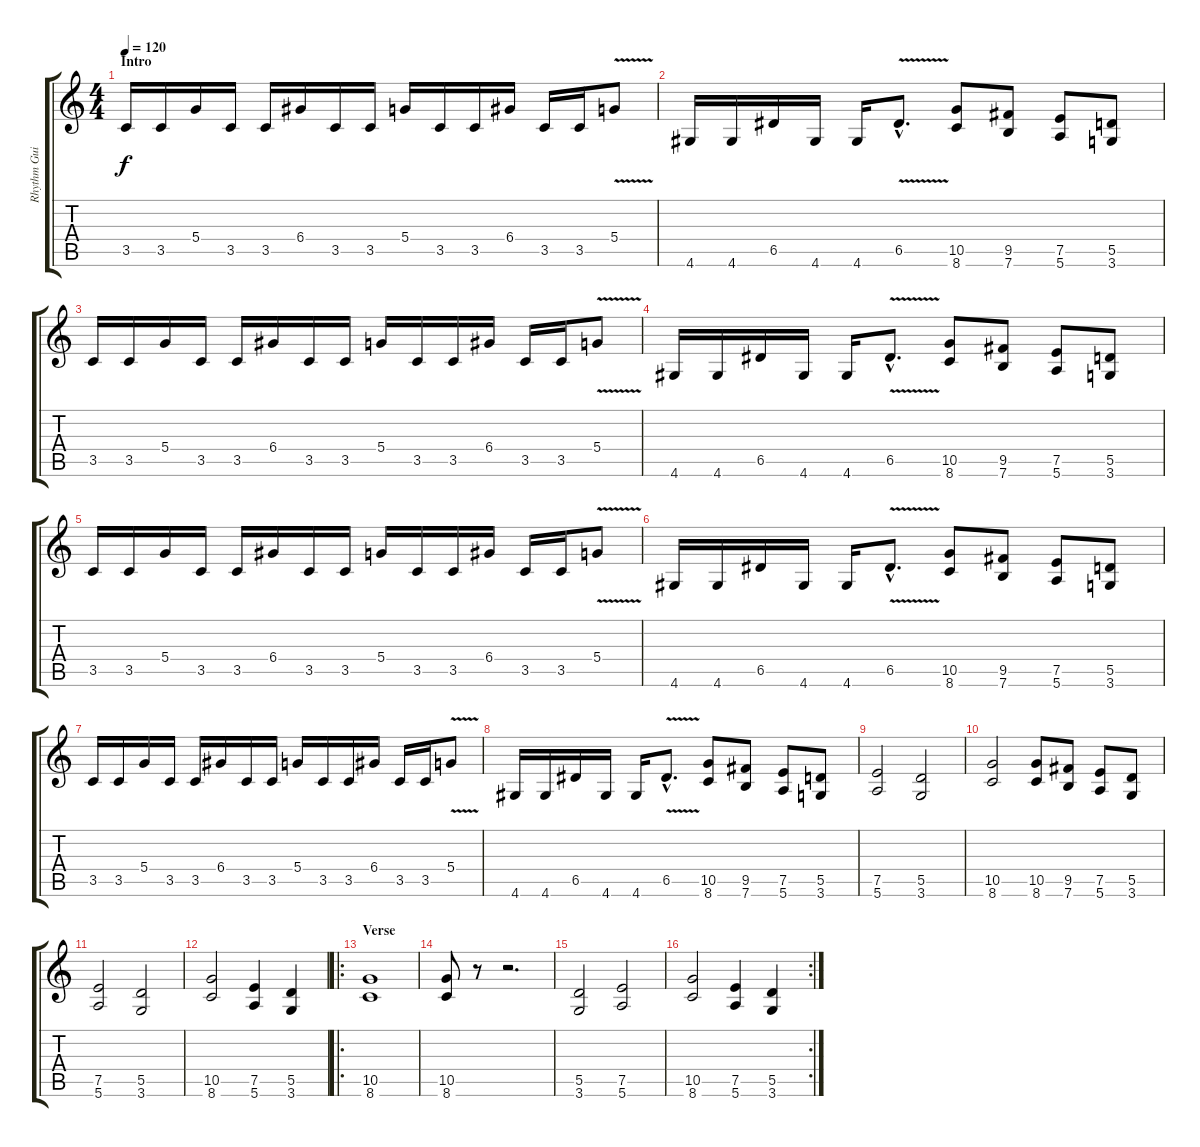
\track ("Rhythm Guitar" "Rhythm Gui") {instrument overdrivenguitar}
\staff {score tabs}
\tuning (E4 B3 G3 D3 A2 E2) {hide}
\ts (4 4)
\section ("" "Intro")
\tempo 120
\clef g2
\ks c
3.5.16{dy f instrument overdrivenguitar} 3.5.16 5.4.16 3.5.16 3.5.16 6.4.16 3.5.16 3.5.16 5.4.16 3.5.16 3.5.16 6.4.16 3.5.16 3.5.16 5.4{v}.8 |
4.6.16 4.6.16 6.5.16 4.6.16 4.6.16 6.5{v hac}.8{d} (10.5 8.6).8 (9.5 7.6).8 (7.5 5.6).8 (5.5 3.6).8 |
3.5.16 3.5.16 5.4.16 3.5.16 3.5.16 6.4.16 3.5.16 3.5.16 5.4.16 3.5.16 3.5.16 6.4.16 3.5.16 3.5.16 5.4{v}.8 |
4.6.16 4.6.16 6.5.16 4.6.16 4.6.16 6.5{v hac}.8{d} (10.5 8.6).8 (9.5 7.6).8 (7.5 5.6).8 (5.5 3.6).8 |
3.5.16 3.5.16 5.4.16 3.5.16 3.5.16 6.4.16 3.5.16 3.5.16 5.4.16 3.5.16 3.5.16 6.4.16 3.5.16 3.5.16 5.4{v}.8 |
4.6.16 4.6.16 6.5.16 4.6.16 4.6.16 6.5{v hac}.8{d} (10.5 8.6).8 (9.5 7.6).8 (7.5 5.6).8 (5.5 3.6).8 |
3.5.16 3.5.16 5.4.16 3.5.16 3.5.16 6.4.16 3.5.16 3.5.16 5.4.16 3.5.16 3.5.16 6.4.16 3.5.16 3.5.16 5.4{v}.8 |
4.6.16 4.6.16 6.5.16 4.6.16 4.6.16 6.5{v hac}.8{d} (10.5 8.6).8 (9.5 7.6).8 (7.5 5.6).8 (5.5 3.6).8 |
(7.5 5.6).2 (5.5 3.6).2 |
(10.5 8.6).2 (10.5 8.6).8 (9.5 7.6).8 (7.5 5.6).8 (5.5 3.6).8 |
(7.5 5.6).2 (5.5 3.6).2 |
(10.5 8.6).2 (7.5 5.6).4 (5.5 3.6).4 |
\ro
\section ("" "Verse")
(10.5 8.6).1 |
(10.5 8.6).8 r.8 r.2{d} |
(5.5 3.6).2 (7.5 5.6).2 |
\rc 2
(10.5 8.6).2 (7.5 5.6).4 (5.5 3.6).4
